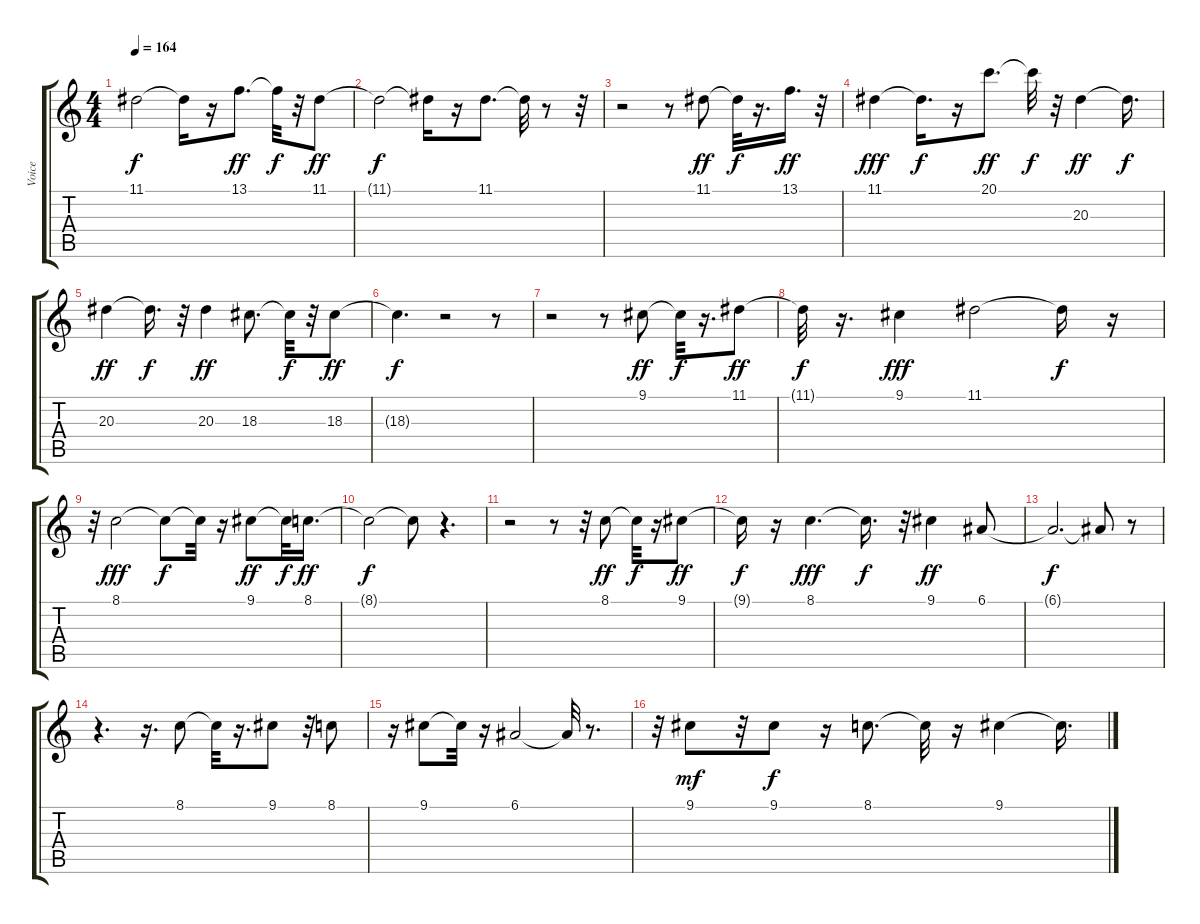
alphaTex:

\track ("Voice" "Voice") {instrument oboe}
\staff {score tabs}
\tuning (E4 B3 G3 D3 A2 E2) {hide}
\ts (4 4)
\tempo 164
\clef g2
\ks c
11.1{t}.2{dy f} 11.1{t}.16 r.16 13.1.8{d dy ff} 13.1{t}.32{dy f} r.32 11.1.8{dy ff} |
11.1{t}.2{dy f} 11.1{t}.16 r.16 11.1.8{d} 11.1{t}.32 r.8 r.32 |
r.2 r.8 11.1.8{dy ff} 11.1{t}.32{dy f} r.16{d} 13.1.16{d dy ff} r.32 |
11.1.4{dy fff} 11.1{t}.16{d dy f} r.16 20.1.8{d dy ff} 20.1{t}.32{dy f} r.32 20.3.4{dy ff} 20.3{t}.16{d dy f} |
20.3.4{dy ff} 20.3{t}.16{d dy f} r.32 20.3.4{dy ff} 18.3.8{d} 18.3{t}.32{dy f} r.32 18.3.8{dy ff} |
18.3{t}.4{d dy f} r.2 r.8 |
r.2 r.8 9.1.8{dy ff} 9.1{t}.32{dy f} r.16{d} 11.1.8{dy ff} |
11.1{t}.32{dy f} r.16{d} 9.1.4{dy fff} 11.1.2 11.1{t}.16{dy f} r.16 |
r.32 8.1.2{dy fff} 8.1{t}.8{dy f} 8.1{t}.32 r.16 9.1.8{dy ff} 9.1{t}.32{dy f} 8.1.16{d dy ff} |
8.1{t}.2{dy f} 8.1{t}.8 r.4{d} |
r.2 r.8 r.32 8.1.8{dy ff} 8.1{t}.32{dy f} r.16 9.1.8{dy ff} |
9.1{t}.16{dy f} r.16 8.1.4{d dy fff} 8.1{t}.16{d dy f} r.32 9.1.4{dy ff} 6.1.8 |
6.1{t}.2{d dy f} 6.1{t}.8 r.8 |
r.4{d} r.16{d} 8.1.8 8.1{t}.32 r.16{d} 9.1.8 r.32 8.1.8 |
r.16 9.1.8 9.1{t}.32 r.16 6.1.2 6.1{t}.32 r.8{d} |
r.32 9.1.8{dy mf} r.32 9.1.8{dy f} r.16 8.1.8{d} 8.1{t}.32 r.16 9.1.4 9.1{t}.16{d}
